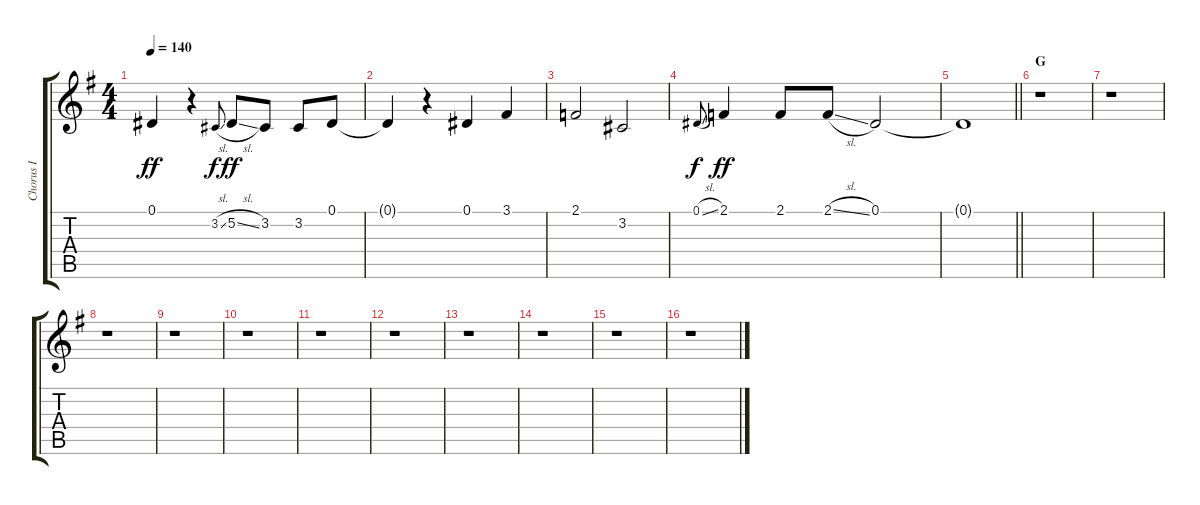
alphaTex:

\track ("Chorus I" "Chorus I") {instrument voiceoohs}
\staff {score tabs}
\tuning (Eb4 Bb3 Gb3 Db3 Ab2 Eb2) {hide}
\ts (4 4)
\tempo 140
\clef g2
\ks g
0.1.4{dy ff} r.4 3.2{sl}.8{gr onbeat dy f} 5.2{sl}.8{dy ff} 3.2.8 3.2.8 0.1.8 |
0.1{t}.4 r.4 0.1.4 3.1.4 |
2.1.2 3.2.2 |
0.1{sl}.8{gr onbeat dy f} 2.1.4{dy ff} 2.1.8 2.1{sl}.8 0.1.2 |
\barLineRight lightlight
0.1{t}.1 |
\section ("" "G")
r.1 |
r.1 |
r.1 |
r.1 |
r.1 |
r.1 |
r.1 |
r.1 |
r.1 |
r.1 |
r.1
